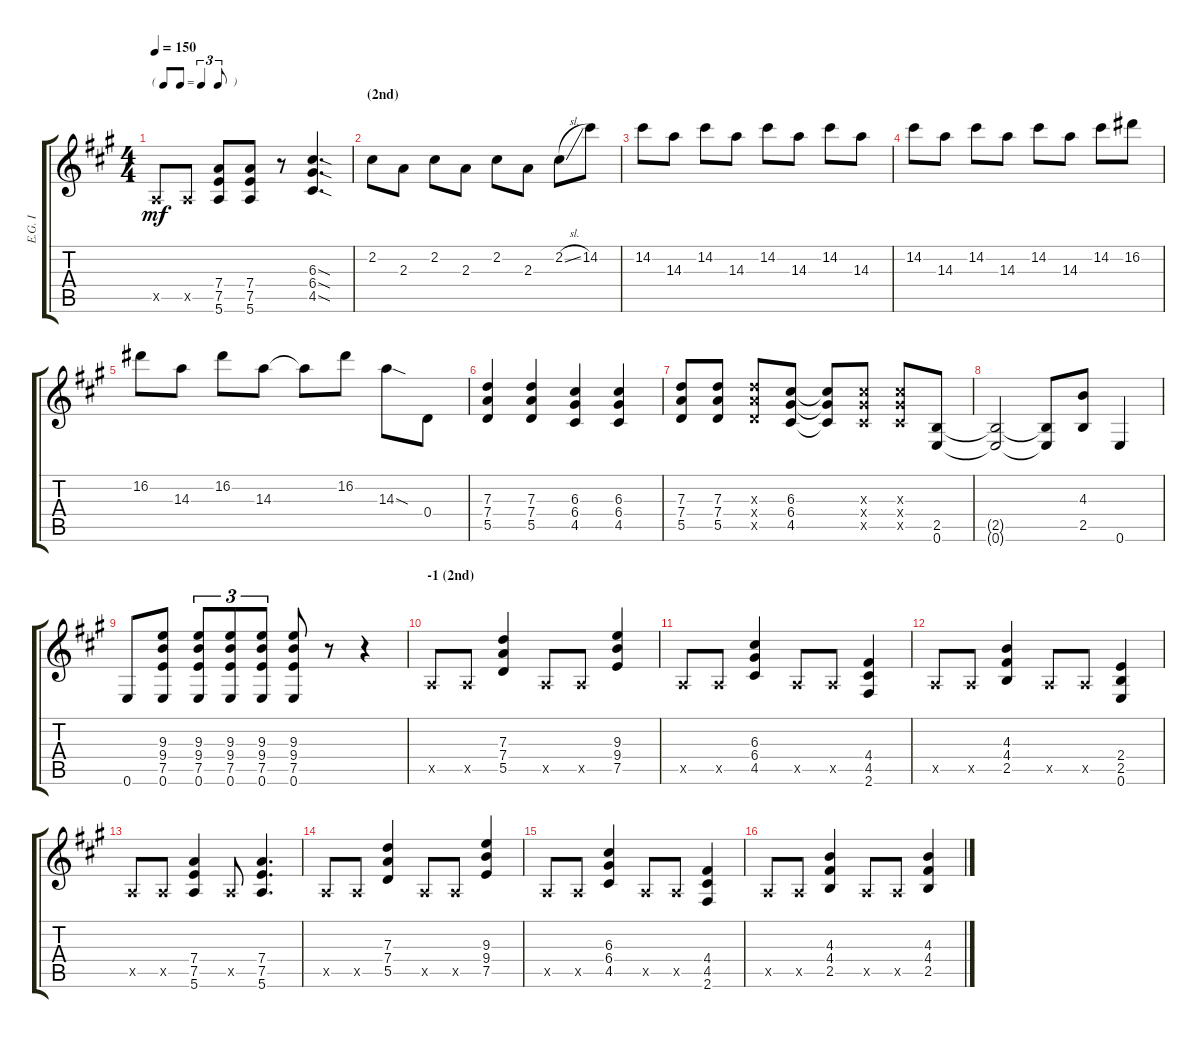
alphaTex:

\track ("E.G. I" "E.G. I") {instrument overdrivenguitar}
\staff {score tabs}
\tuning (E4 B3 G3 D3 A2 E2) {hide}
\ts (4 4)
\tf triplet8th
\tempo 150
\clef g2
\ks a
0.5{x}.8{dy mf} 0.5{x}.8 (7.4 7.5 5.6).8 (7.4 7.5 5.6).8 r.8 (6.3{sod} 6.4{sod} 4.5{sod}).4{d} |
\section ("" "(2nd)")
2.2.8 2.3.8 2.2.8 2.3.8 2.2.8 2.3.8 2.2{sl}.8 14.2.8 |
14.2.8 14.3.8 14.2.8 14.3.8 14.2.8 14.3.8 14.2.8 14.3.8 |
14.2.8 14.3.8 14.2.8 14.3.8 14.2.8 14.3.8 14.2.8 16.2.8 |
16.2.8 14.3.8 16.2.8 14.3.8 14.3{t}.8 16.2.8 14.3{sod}.8 0.4.8 |
(7.3 7.4 5.5).4 (7.3 7.4 5.5).4 (6.3 6.4 4.5).4 (6.3 6.4 4.5).4 |
(7.3 7.4 5.5).8 (7.3 7.4 5.5).8 (7.3{x} 7.4{x} 5.5{x}).8 (6.3 6.4 4.5).8 (6.3{t} 6.4{t} 4.5{t}).8 (6.3{x} 6.4{x} 4.5{x}).8 (6.3{x} 6.4{x} 4.5{x}).8 (2.5 0.6).8 |
(2.5{t} 0.6{t}).2 (2.5{t} 0.6{t}).8 (4.3 2.5).8 0.6.4 |
0.6.8 (9.3 9.4 7.5 0.6).8 (9.3 9.4 7.5 0.6).8{tu (3 2)} (9.3 9.4 7.5 0.6).8{tu (3 2)} (9.3 9.4 7.5 0.6).8{tu (3 2)} (9.3 9.4 7.5 0.6).8 r.8 r.4 |
\section ("" "-1 (2nd)")
0.5{x}.8 0.5{x}.8 (7.3 7.4 5.5).4 0.5{x}.8 0.5{x}.8 (9.3 9.4 7.5).4 |
0.5{x}.8 0.5{x}.8 (6.3 6.4 4.5).4 0.5{x}.8 0.5{x}.8 (4.4 4.5 2.6).4 |
0.5{x}.8 0.5{x}.8 (4.3 4.4 2.5).4 0.5{x}.8 0.5{x}.8 (2.4 2.5 0.6).4 |
0.5{x}.8 0.5{x}.8 (7.4 7.5 5.6).4 0.5{x}.8 (7.4 7.5 5.6).4{d} |
0.5{x}.8 0.5{x}.8 (7.3 7.4 5.5).4 0.5{x}.8 0.5{x}.8 (9.3 9.4 7.5).4 |
0.5{x}.8 0.5{x}.8 (6.3 6.4 4.5).4 0.5{x}.8 0.5{x}.8 (4.4 4.5 2.6).4 |
0.5{x}.8 0.5{x}.8 (4.3 4.4 2.5).4 0.5{x}.8 0.5{x}.8 (4.3 4.4 2.5).4
